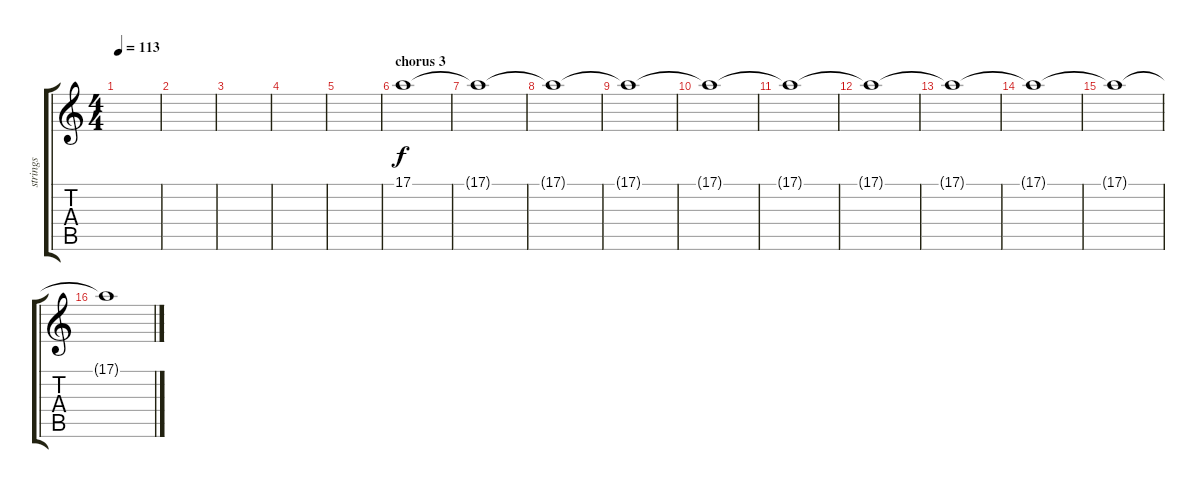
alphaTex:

\track ("strings" "strings") {instrument tremolostrings}
\staff {score tabs}
\tuning (E4 B3 G3 D3 A2 E2) {hide}
\ts (4 4)
\tempo 113
\clef g2
\ks c
|
|
|
|
|
\section ("" "chorus 3")
17.1.1 |
17.1{t}.1 |
17.1{t}.1 |
17.1{t}.1 |
17.1{t}.1 |
17.1{t}.1 |
17.1{t}.1 |
17.1{t}.1 |
17.1{t}.1 |
17.1{t}.1 |
17.1{t}.1
